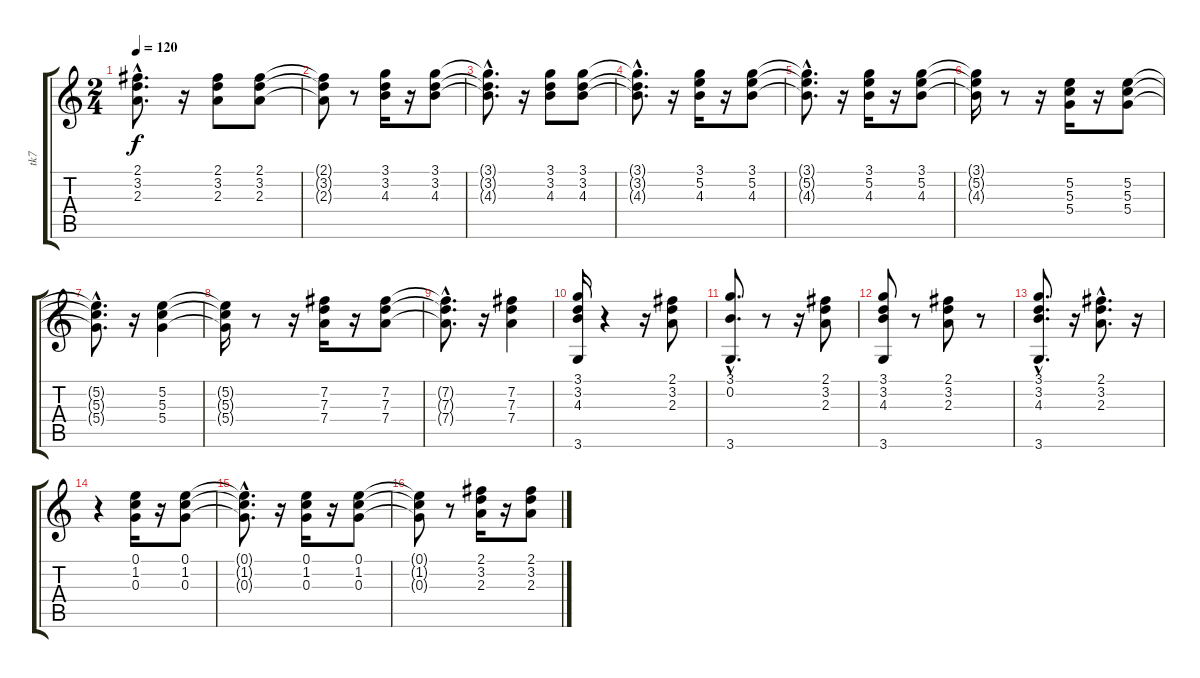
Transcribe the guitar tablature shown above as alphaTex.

\track ("tk7" "tk7") {instrument electricguitarclean}
\staff {score tabs}
\tuning (E4 B3 G3 D3 A2 E2) {hide}
\ts (2 4)
\tempo 120
\clef g2
\ks c
(2.1{hac t} 3.2{hac t} 2.3{hac t}).8{d dy f} r.16 (2.1 3.2 2.3).8 (2.1 3.2 2.3).8 |
(2.1{t} 3.2{t} 2.3{t}).8 r.8 (3.1 3.2 4.3).16 r.16 (3.1 3.2 4.3).8 |
(3.1{hac t} 3.2{hac t} 4.3{hac t}).8{d} r.16 (3.1 3.2 4.3).8 (3.1 3.2 4.3).8 |
(3.1{hac t} 3.2{hac t} 4.3{hac t}).8{d} r.16 (3.1 5.2 4.3).16 r.16 (3.1 5.2 4.3).8 |
(3.1{hac t} 5.2{hac t} 4.3{hac t}).8{d} r.16 (3.1 5.2 4.3).16 r.16 (3.1 5.2 4.3).8 |
(3.1{t} 5.2{t} 4.3{t}).16 r.8 r.16 (5.2 5.3 5.4).16 r.16 (5.2 5.3 5.4).8 |
(5.2{hac t} 5.3{hac t} 5.4{hac t}).8{d} r.16 (5.2 5.3 5.4).4 |
(5.2{t} 5.3{t} 5.4{t}).16 r.8 r.16 (7.2 7.3 7.4).16 r.16 (7.2 7.3 7.4).8 |
(7.2{hac t} 7.3{hac t} 7.4{hac t}).8{d} r.16 (7.2 7.3 7.4).4 |
(3.1 3.2 4.3 3.6).16 r.4 r.16 (2.1 3.2 2.3).8 |
(3.1{hac} 0.2{hac} 3.6{hac}).8{d} r.8 r.16 (2.1 3.2 2.3).8 |
(3.1 3.2 4.3 3.6).8 r.8 (2.1 3.2 2.3).8 r.8 |
(3.1{hac} 3.2{hac} 4.3{hac} 3.6{hac}).8{d} r.16 (2.1{hac} 3.2{hac} 2.3{hac}).8{d} r.16 |
r.4 (0.1 1.2 0.3).16 r.16 (0.1 1.2 0.3).8 |
(0.1{hac t} 1.2{hac t} 0.3{hac t}).8{d} r.16 (0.1 1.2 0.3).16 r.16 (0.1 1.2 0.3).8 |
(0.1{t} 1.2{t} 0.3{t}).8 r.8 (2.1 3.2 2.3).16 r.16 (2.1 3.2 2.3).8
